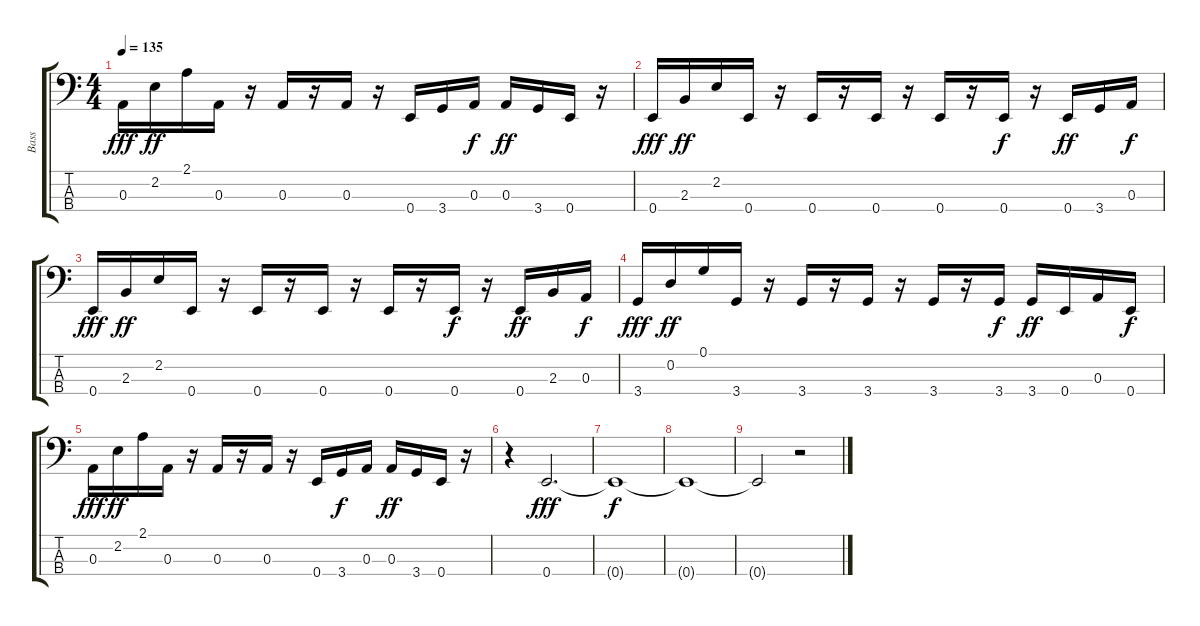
\track ("Bass                                " "Bass      ") {instrument electricbasspick}
\staff {score tabs}
\tuning (G2 D2 A1 E1) {hide}
\ts (4 4)
\tempo 135
\clef f4
\ks c
0.3.16{dy fff} 2.2.16{dy ff} 2.1.16 0.3.16 r.16 0.3.16 r.16 0.3.16 r.16 0.4.16 3.4.16 0.3.16{dy f} 0.3.16{dy ff} 3.4.16 0.4.16 r.16 |
0.4.16{dy fff} 2.3.16{dy ff} 2.2.16 0.4.16 r.16 0.4.16 r.16 0.4.16 r.16 0.4.16 r.16 0.4.16{dy f} r.16 0.4.16{dy ff} 3.4.16 0.3.16{dy f} |
0.4.16{dy fff} 2.3.16{dy ff} 2.2.16 0.4.16 r.16 0.4.16 r.16 0.4.16 r.16 0.4.16 r.16 0.4.16{dy f} r.16 0.4.16{dy ff} 2.3.16 0.3.16{dy f} |
3.4.16{dy fff} 0.2.16{dy ff} 0.1.16 3.4.16 r.16 3.4.16 r.16 3.4.16 r.16 3.4.16 r.16 3.4.16{dy f} 3.4.16{dy ff} 0.4.16 0.3.16 0.4.16{dy f} |
0.3.16{dy fff} 2.2.16{dy ff} 2.1.16 0.3.16 r.16 0.3.16 r.16 0.3.16 r.16 0.4.16 3.4.16{dy f} 0.3.16 0.3.16{dy ff} 3.4.16 0.4.16 r.16 |
r.4 0.4.2{d dy fff} |
0.4{t}.1{dy f} |
0.4{t}.1 |
0.4{t}.2 r.2
